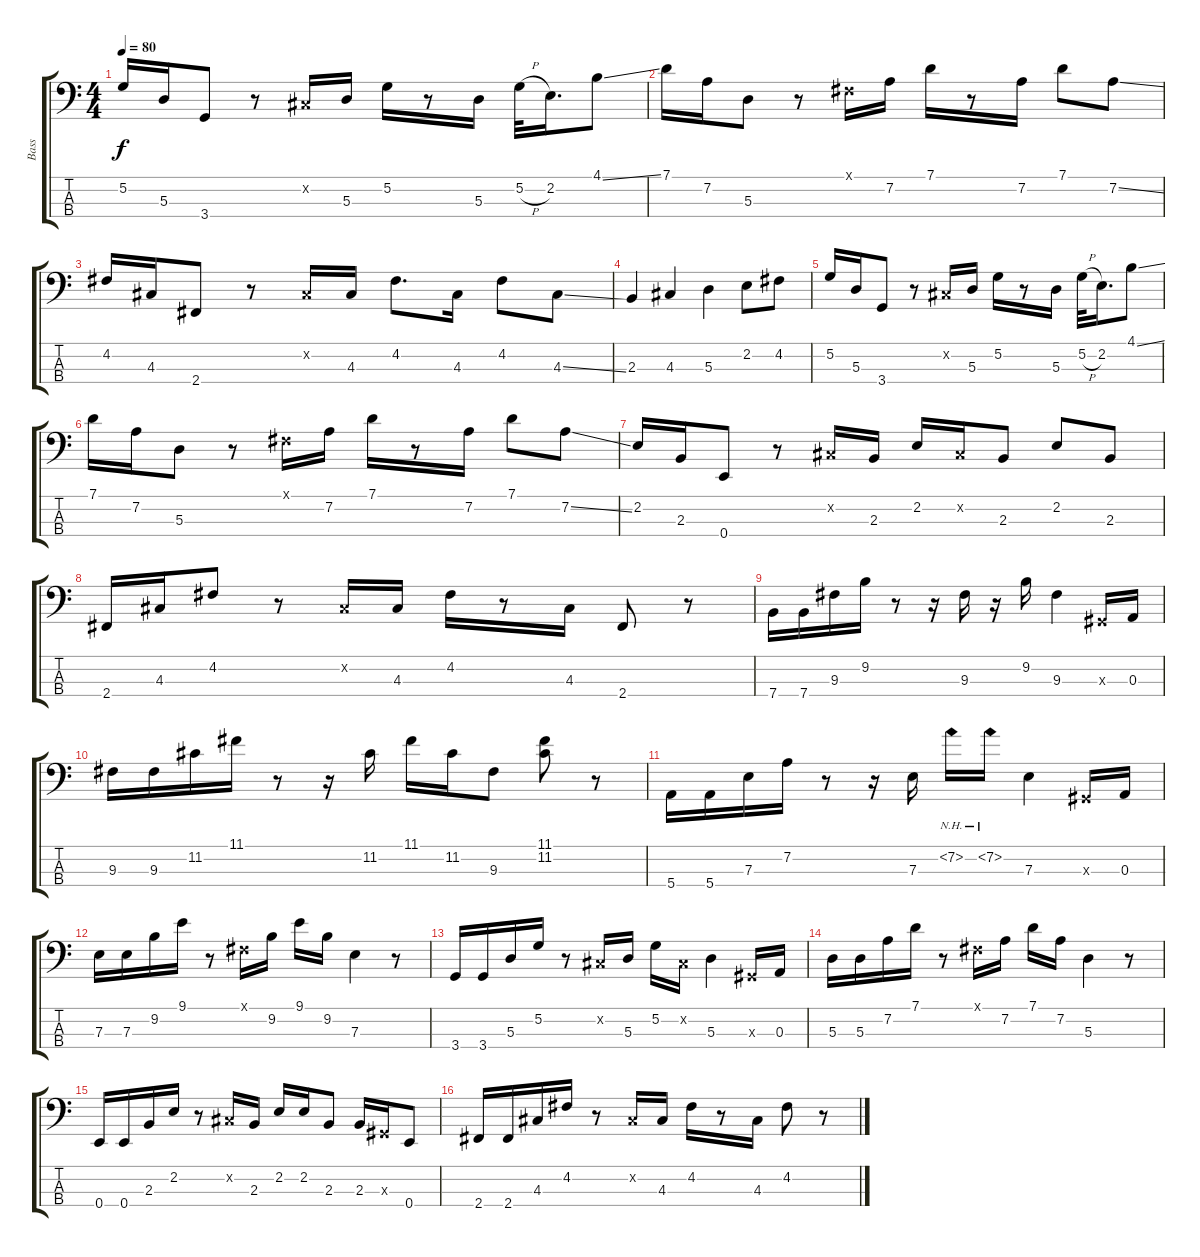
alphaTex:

\track ("Bass" "Bass") {instrument slapbass1}
\staff {score tabs}
\tuning (G2 D2 A1 E1) {hide}
\ts (4 4)
\tempo 80
\clef f4
\ks c
5.2.16{dy f} 5.3.16 3.4.8 r.8 -1.2{x}.16 5.3.16 5.2.16 r.8 5.3.16 5.2{h}.32 2.2.16{d} 4.1{ss}.8 |
7.1.16 7.2.16 5.3.8 r.8 -1.1{x}.16 7.2.16 7.1.16 r.8 7.2.16 7.1.8 7.2{ss}.8 |
4.2.16 4.3.16 2.4.8 r.8 -1.2{x}.16 4.3.16 4.2.8{d} 4.3.16 4.2.8 4.3{ss}.8 |
2.3.4 4.3.4 5.3.4 2.2.8 4.2.8 |
5.2.16 5.3.16 3.4.8 r.8 -1.2{x}.16 5.3.16 5.2.16 r.8 5.3.16 5.2{h}.32 2.2.16{d} 4.1{ss}.8 |
7.1.16 7.2.16 5.3.8 r.8 -1.1{x}.16 7.2.16 7.1.16 r.8 7.2.16 7.1.8 7.2{ss}.8 |
2.2.16 2.3.16 0.4.8 r.8 -1.2{x}.16 2.3.16 2.2.16 -1.2{x}.16 2.3.8 2.2.8 2.3.8 |
2.4.16 4.3.16 4.2.8 r.8 -1.2{x}.16 4.3.16 4.2.16 r.8 4.3.16 2.4.8 r.8 |
7.4.16 7.4.16 9.3.16 9.2.16 r.8 r.16 9.3.16 r.16 9.2.16 9.3.4 -1.3{x}.16 0.3.16 |
9.3.16 9.3.16 11.2.16 11.1.16 r.8 r.16 11.2.16 11.1.16 11.2.16 9.3.8 (11.1 11.2).8 r.8 |
5.4.16 5.4.16 7.3.16 7.2.16 r.8 r.16 7.3.16 7.2{nh}.16 7.2{nh}.16 7.3.4 -1.3{x}.16 0.3.16 |
7.3.16 7.3.16 9.2.16 9.1.16 r.8 -1.1{x}.16 9.2.16 9.1.16 9.2.16 7.3.4 r.8 |
3.4.16 3.4.16 5.3.16 5.2.16 r.8 -1.2{x}.16 5.3.16 5.2.16 -1.2{x}.16 5.3.4 -1.3{x}.16 0.3.16 |
5.3.16 5.3.16 7.2.16 7.1.16 r.8 -1.1{x}.16 7.2.16 7.1.16 7.2.16 5.3.4 r.8 |
0.4.16 0.4.16 2.3.16 2.2.16 r.8 -1.2{x}.16 2.3.16 2.2.16 2.2.16 2.3.8 2.3.16 -1.3{x}.16 0.4.8 |
2.4.16 2.4.16 4.3.16 4.2.16 r.8 -1.2{x}.16 4.3.16 4.2.16 r.8 4.3.16 4.2.8 r.8
